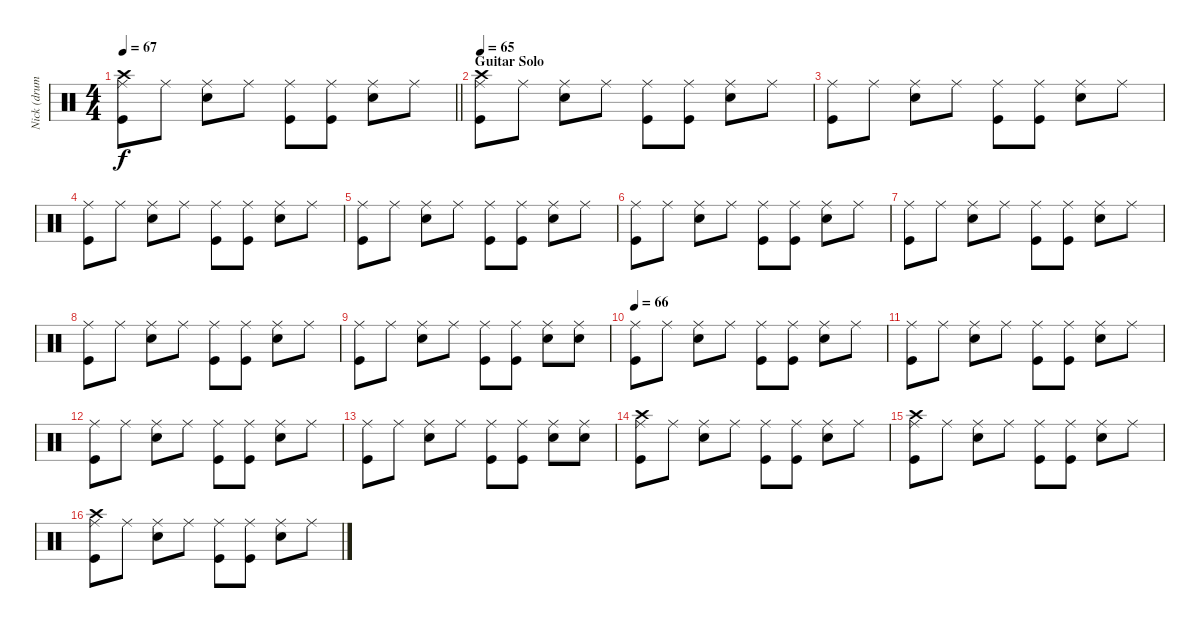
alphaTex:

\track ("Nick (drums)" "Nick (drum") {instrument percussion}
\staff {score}
\articulation defaults
\ts (4 4)
\tempo 67
\clef neutral
\barLineRight lightlight
\ks c
("Crash high (hit)" "Ride (middle)" "Kick (hit)").8{dy f} "Ride (middle)".8 ("Ride (middle)" "Electric Snare (hit)").8 "Ride (middle)".8 ("Ride (middle)" "Kick (hit)").8 ("Ride (middle)" "Kick (hit)").8 ("Ride (middle)" "Electric Snare (hit)").8 "Ride (middle)".8 |
\section ("" "Guitar Solo")
\tempo 65
("Crash high (hit)" "Ride (middle)" "Kick (hit)").8 "Ride (middle)".8 ("Ride (middle)" "Electric Snare (hit)").8 "Ride (middle)".8 ("Ride (middle)" "Kick (hit)").8 ("Ride (middle)" "Kick (hit)").8 ("Ride (middle)" "Electric Snare (hit)").8 "Ride (middle)".8 |
("Ride (middle)" "Kick (hit)").8 "Ride (middle)".8 ("Ride (middle)" "Electric Snare (hit)").8 "Ride (middle)".8 ("Ride (middle)" "Kick (hit)").8 ("Ride (middle)" "Kick (hit)").8 ("Ride (middle)" "Electric Snare (hit)").8 "Ride (middle)".8 |
("Ride (middle)" "Kick (hit)").8 "Ride (middle)".8 ("Ride (middle)" "Electric Snare (hit)").8 "Ride (middle)".8 ("Ride (middle)" "Kick (hit)").8 ("Ride (middle)" "Kick (hit)").8 ("Ride (middle)" "Electric Snare (hit)").8 "Ride (middle)".8 |
("Ride (middle)" "Kick (hit)").8 "Ride (middle)".8 ("Ride (middle)" "Electric Snare (hit)").8 "Ride (middle)".8 ("Ride (middle)" "Kick (hit)").8 ("Ride (middle)" "Kick (hit)").8 ("Ride (middle)" "Electric Snare (hit)").8 "Ride (middle)".8 |
("Ride (middle)" "Kick (hit)").8 "Ride (middle)".8 ("Ride (middle)" "Electric Snare (hit)").8 "Ride (middle)".8 ("Ride (middle)" "Kick (hit)").8 ("Ride (middle)" "Kick (hit)").8 ("Ride (middle)" "Electric Snare (hit)").8 "Ride (middle)".8 |
("Ride (middle)" "Kick (hit)").8 "Ride (middle)".8 ("Ride (middle)" "Electric Snare (hit)").8 "Ride (middle)".8 ("Ride (middle)" "Kick (hit)").8 ("Ride (middle)" "Kick (hit)").8 ("Ride (middle)" "Electric Snare (hit)").8 "Ride (middle)".8 |
("Ride (middle)" "Kick (hit)").8 "Ride (middle)".8 ("Ride (middle)" "Electric Snare (hit)").8 "Ride (middle)".8 ("Ride (middle)" "Kick (hit)").8 ("Ride (middle)" "Kick (hit)").8 ("Ride (middle)" "Electric Snare (hit)").8 "Ride (middle)".8 |
("Ride (middle)" "Kick (hit)").8 "Ride (middle)".8 ("Ride (middle)" "Electric Snare (hit)").8 "Ride (middle)".8 ("Ride (middle)" "Kick (hit)").8 ("Ride (middle)" "Kick (hit)").8 ("Ride (middle)" "Electric Snare (hit)").8 ("Ride (middle)" "Electric Snare (hit)").8 |
\tempo 66
("Ride (middle)" "Kick (hit)").8 "Ride (middle)".8 ("Ride (middle)" "Electric Snare (hit)").8 "Ride (middle)".8 ("Ride (middle)" "Kick (hit)").8 ("Ride (middle)" "Kick (hit)").8 ("Ride (middle)" "Electric Snare (hit)").8 "Ride (middle)".8 |
("Ride (middle)" "Kick (hit)").8 "Ride (middle)".8 ("Ride (middle)" "Electric Snare (hit)").8 "Ride (middle)".8 ("Ride (middle)" "Kick (hit)").8 ("Ride (middle)" "Kick (hit)").8 ("Ride (middle)" "Electric Snare (hit)").8 "Ride (middle)".8 |
("Ride (middle)" "Kick (hit)").8 "Ride (middle)".8 ("Ride (middle)" "Electric Snare (hit)").8 "Ride (middle)".8 ("Ride (middle)" "Kick (hit)").8 ("Ride (middle)" "Kick (hit)").8 ("Ride (middle)" "Electric Snare (hit)").8 "Ride (middle)".8 |
("Ride (middle)" "Kick (hit)").8 "Ride (middle)".8 ("Ride (middle)" "Electric Snare (hit)").8 "Ride (middle)".8 ("Ride (middle)" "Kick (hit)").8 ("Ride (middle)" "Kick (hit)").8 ("Ride (middle)" "Electric Snare (hit)").8 ("Ride (middle)" "Electric Snare (hit)").8 |
("Crash high (hit)" "Ride (middle)" "Kick (hit)").8 "Ride (middle)".8 ("Ride (middle)" "Electric Snare (hit)").8 "Ride (middle)".8 ("Ride (middle)" "Kick (hit)").8 ("Ride (middle)" "Kick (hit)").8 ("Ride (middle)" "Electric Snare (hit)").8 "Ride (middle)".8 |
("Crash high (hit)" "Ride (middle)" "Kick (hit)").8 "Ride (middle)".8 ("Ride (middle)" "Electric Snare (hit)").8 "Ride (middle)".8 ("Ride (middle)" "Kick (hit)").8 ("Ride (middle)" "Kick (hit)").8 ("Ride (middle)" "Electric Snare (hit)").8 "Ride (middle)".8 |
("Crash high (hit)" "Ride (middle)" "Kick (hit)").8 "Ride (middle)".8 ("Ride (middle)" "Electric Snare (hit)").8 "Ride (middle)".8 ("Ride (middle)" "Kick (hit)").8 ("Ride (middle)" "Kick (hit)").8 ("Ride (middle)" "Electric Snare (hit)").8 "Ride (middle)".8
